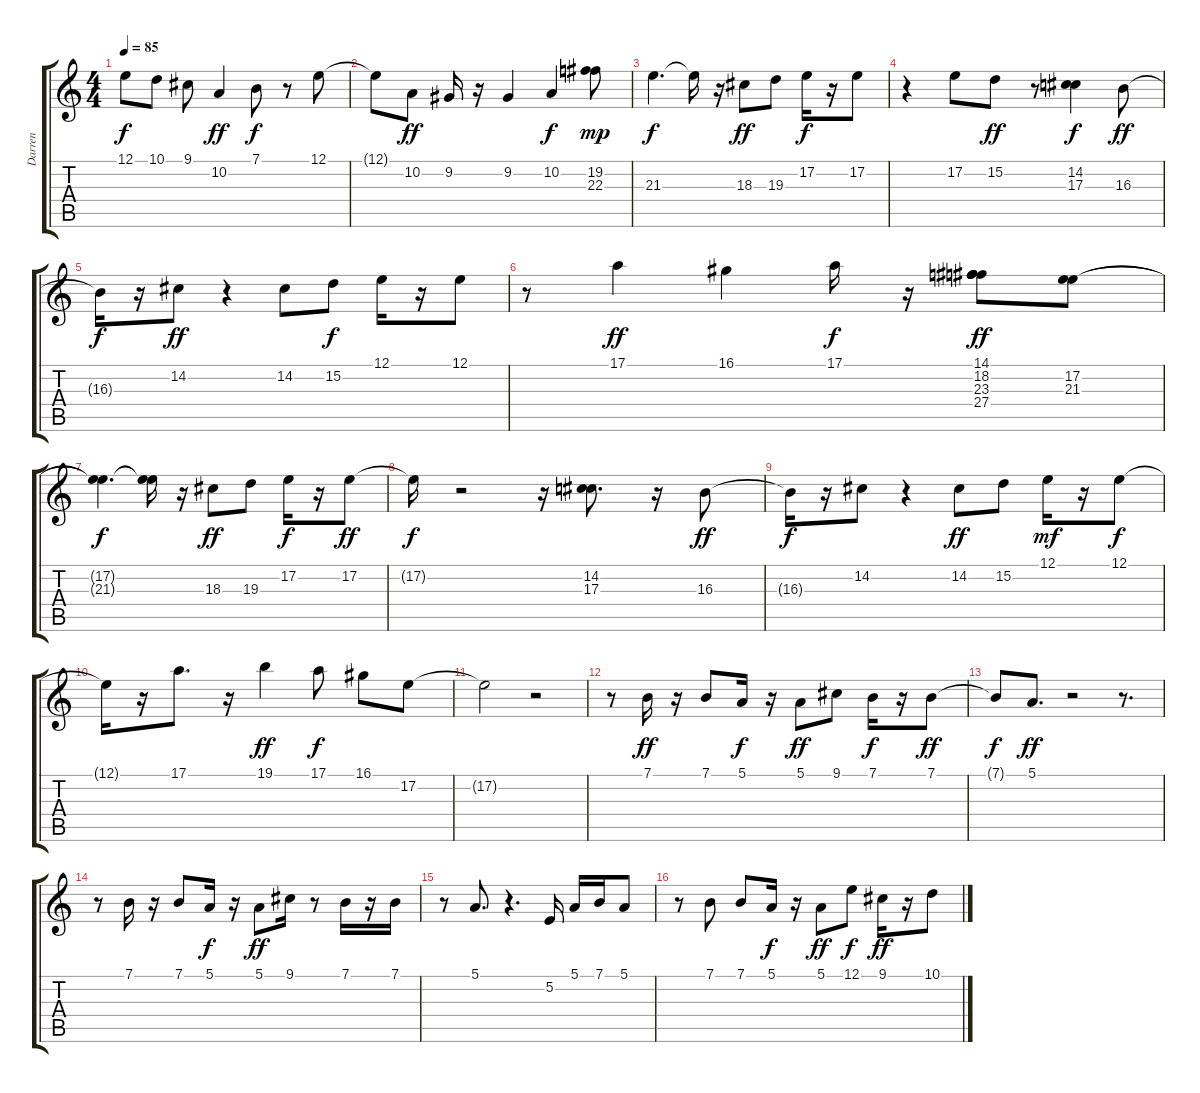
\track ("Darren" "Darren") {instrument lead3calliope}
\staff {score tabs}
\tuning (E4 B3 G3 D3 A2 E2) {hide}
\ts (4 4)
\tempo 85
\clef g2
\ks c
12.1{t}.8{dy f} 10.1.8 9.1.8 10.2.4{dy ff} 7.1.8{dy f} r.8 12.1.8 |
12.1{t}.8 10.2.8{dy ff} 9.2.16 r.16 9.2.4 10.2.4{dy f} (19.2 22.3).8{dy mp} |
21.3.4{d dy f} 21.3{t}.16 r.16 18.3.8{dy ff} 19.3.8 17.2.16{dy f} r.16 17.2.8 |
r.4 17.2.8 15.2.8{dy ff} r.8 (14.2 17.3).4{dy f} 16.3.8{dy ff} |
16.3{t}.16{dy f} r.16 14.2.8{dy ff} r.4 14.2.8 15.2.8{dy f} 12.1.16 r.16 12.1.8 |
r.8 17.1.4{dy ff} 16.1.4 17.1.16{dy f} r.16 (14.1 18.2 23.3 27.4).8{dy ff} (17.2 21.3).8 |
(17.2{t} 21.3{t}).4{d dy f} (17.2{t} 21.3{t}).16 r.16 18.3.8{dy ff} 19.3.8 17.2.16{dy f} r.16 17.2.8{dy ff} |
17.2{t}.16{dy f} r.2 r.16 (14.2 17.3).8{d} r.16 16.3.8{dy ff} |
16.3{t}.16{dy f} r.16 14.2.8 r.4 14.2.8{dy ff} 15.2.8 12.1.16{dy mf} r.16 12.1.8{dy f} |
12.1{t}.16 r.16 17.1.8{d} r.16 19.1.4{dy ff} 17.1.8{dy f} 16.1.8 17.2.8 |
17.2{t}.2 r.2 |
r.8 7.1.16{dy ff} r.16 7.1.8 5.1.16{dy f} r.16 5.1.8{dy ff} 9.1.8 7.1.16{dy f} r.16 7.1.8{dy ff} |
7.1{t}.8{dy f} 5.1.8{d dy ff} r.2 r.8{d} |
r.8 7.1.16 r.16 7.1.8 5.1.16{dy f} r.16 5.1.8{dy ff} 9.1.16 r.8 7.1.16 r.16 7.1.16 |
r.8 5.1.8{d} r.4{d} 5.2.16 5.1.16 7.1.16 5.1.8 |
r.8 7.1.8 7.1.8 5.1.16{dy f} r.16 5.1.8{dy ff} 12.1.8{dy f} 9.1.16{dy ff} r.16 10.1.8
